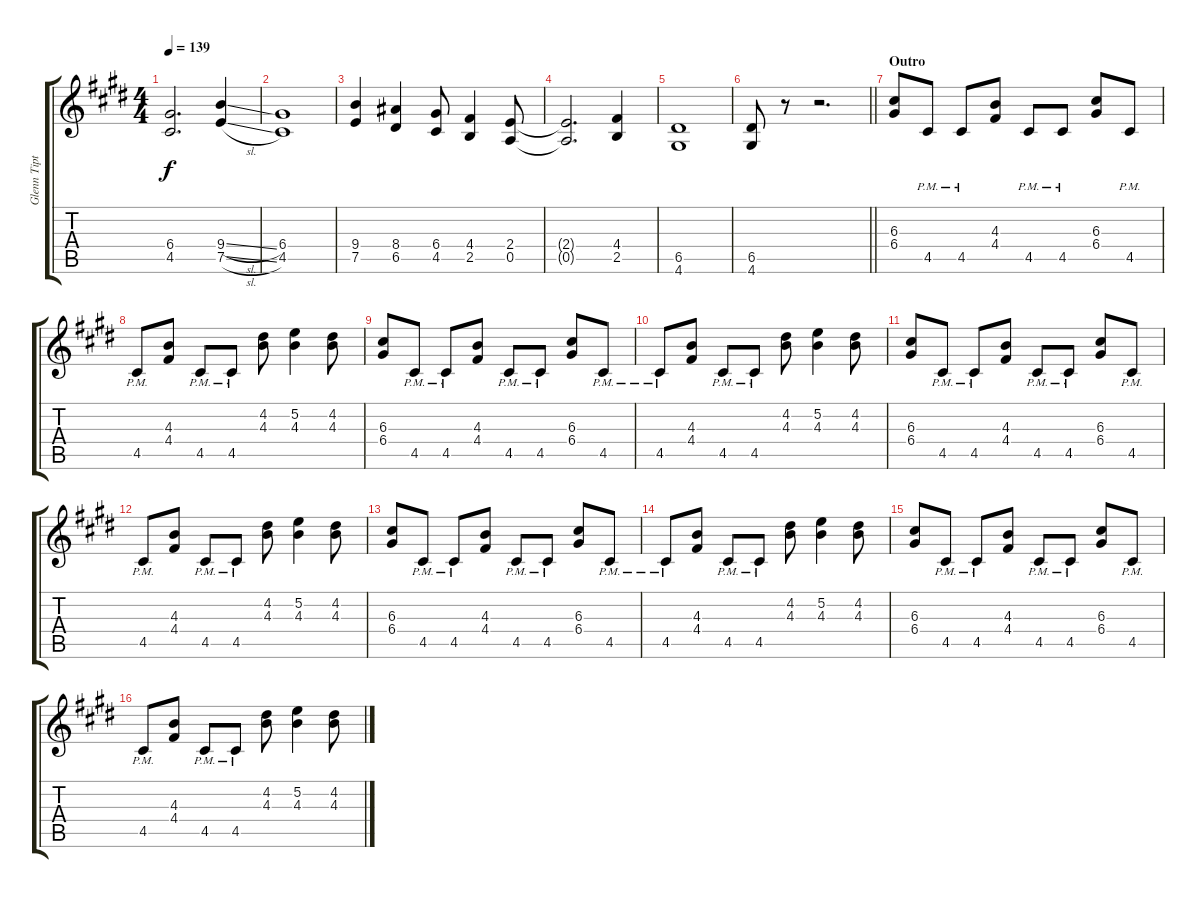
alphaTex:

\track ("Glenn Tipton" "Glenn Tipt") {instrument overdrivenguitar}
\staff {score tabs}
\tuning (E4 B3 G3 D3 A2 E2) {hide}
\ts (4 4)
\tempo 139
\clef g2
\ks c#minor
(6.4 4.5).2{d dy f} (9.4{sl} 7.5{sl}).4 |
(6.4 4.5).1 |
(9.4 7.5).4 (8.4 6.5).4 (6.4 4.5).8 (4.4 2.5).4 (2.4 0.5).8 |
(2.4{t} 0.5{t}).2{d} (4.4 2.5).4 |
(6.5 4.6).1 |
\barLineRight lightlight
(6.5 4.6).8 r.8 r.2{d} |
\section ("" "Outro")
(6.3 6.4).8 4.5{pm}.8 4.5{pm}.8 (4.3 4.4).8 4.5{pm}.8 4.5{pm}.8 (6.3 6.4).8 4.5{pm}.8 |
4.5{pm}.8 (4.3 4.4).8 4.5{pm}.8 4.5{pm}.8 (4.2 4.3).8 (5.2 4.3).4 (4.2 4.3).8 |
(6.3 6.4).8 4.5{pm}.8 4.5{pm}.8 (4.3 4.4).8 4.5{pm}.8 4.5{pm}.8 (6.3 6.4).8 4.5{pm}.8 |
4.5{pm}.8 (4.3 4.4).8 4.5{pm}.8 4.5{pm}.8 (4.2 4.3).8 (5.2 4.3).4 (4.2 4.3).8 |
(6.3 6.4).8 4.5{pm}.8 4.5{pm}.8 (4.3 4.4).8 4.5{pm}.8 4.5{pm}.8 (6.3 6.4).8 4.5{pm}.8 |
4.5{pm}.8 (4.3 4.4).8 4.5{pm}.8 4.5{pm}.8 (4.2 4.3).8 (5.2 4.3).4 (4.2 4.3).8 |
(6.3 6.4).8 4.5{pm}.8 4.5{pm}.8 (4.3 4.4).8 4.5{pm}.8 4.5{pm}.8 (6.3 6.4).8 4.5{pm}.8 |
4.5{pm}.8 (4.3 4.4).8 4.5{pm}.8 4.5{pm}.8 (4.2 4.3).8 (5.2 4.3).4 (4.2 4.3).8 |
(6.3 6.4).8 4.5{pm}.8 4.5{pm}.8 (4.3 4.4).8 4.5{pm}.8 4.5{pm}.8 (6.3 6.4).8 4.5{pm}.8 |
4.5{pm}.8 (4.3 4.4).8 4.5{pm}.8 4.5{pm}.8 (4.2 4.3).8 (5.2 4.3).4 (4.2 4.3).8
